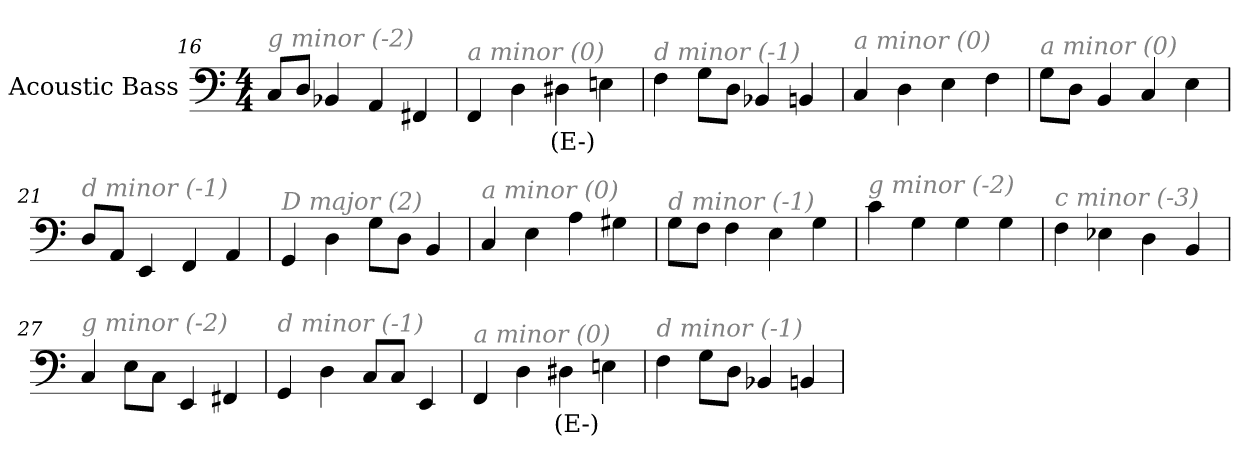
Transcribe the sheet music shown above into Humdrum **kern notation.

**kern	**text
*part1	*part1
*staff1	*staff1
*I"Acoustic Bass	*
*clefF4	*
*ITrd7c12	*
*k[]	*
*C:	*
*M4/4	*
=16	=16
!LO:TX:i:color=#808080:t=g minor (-2)	!
8CCL	.
8DDJ	.
4BBB-X	.
4AAA	.
4FFF#X	.
=17	=17
!LO:TX:i:color=#808080:t=a minor (0)	!
4FFF	.
4DD	.
4DD#Xi	(E-)
4EEn	.
=18	=18
!LO:TX:i:color=#808080:t=d minor (-1)	!
4FF	.
8GGL	.
8DDJ	.
4BBB-X	.
4BBBn	.
=19	=19
!LO:TX:i:color=#808080:t=a minor (0)	!
4CC	.
4DD	.
4EE	.
4FF	.
=20	=20
!LO:TX:i:color=#808080:t=a minor (0)	!
8GGL	.
8DDJ	.
4BBB	.
4CC	.
4EE	.
=21	=21
!LO:TX:i:color=#808080:t=d minor (-1)	!
8DDL	.
8AAAJ	.
4EEE	.
4FFF	.
4AAA	.
=22	=22
!LO:TX:i:color=#808080:t=D major (2)	!
4GGG	.
4DD	.
8GGL	.
8DDJ	.
4BBB	.
=23	=23
!LO:TX:i:color=#808080:t=a minor (0)	!
4CC	.
4EE	.
4AA	.
4GG#X	.
=24	=24
!LO:TX:i:color=#808080:t=d minor (-1)	!
8GGL	.
8FFJ	.
4FF	.
4EE	.
4GG	.
=25	=25
!LO:TX:i:color=#808080:t=g minor (-2)	!
4C	.
4GG	.
4GG	.
4GG	.
=26	=26
!LO:TX:i:color=#808080:t=c minor (-3)	!
4FF	.
4EE-X	.
4DD	.
4BBB	.
=27	=27
!LO:TX:i:color=#808080:t=g minor (-2)	!
4CC	.
8EEL	.
8CCJ	.
4EEE	.
4FFF#X	.
=28	=28
!LO:TX:i:color=#808080:t=d minor (-1)	!
4GGG	.
4DD	.
8CCL	.
8CCJ	.
4EEE	.
=29	=29
!LO:TX:i:color=#808080:t=a minor (0)	!
4FFF	.
4DD	.
4DD#Xi	(E-)
4EEn	.
=30	=30
!LO:TX:i:color=#808080:t=d minor (-1)	!
4FF	.
8GGL	.
8DDJ	.
4BBB-X	.
4BBBn	.
=	=
*-	*-
